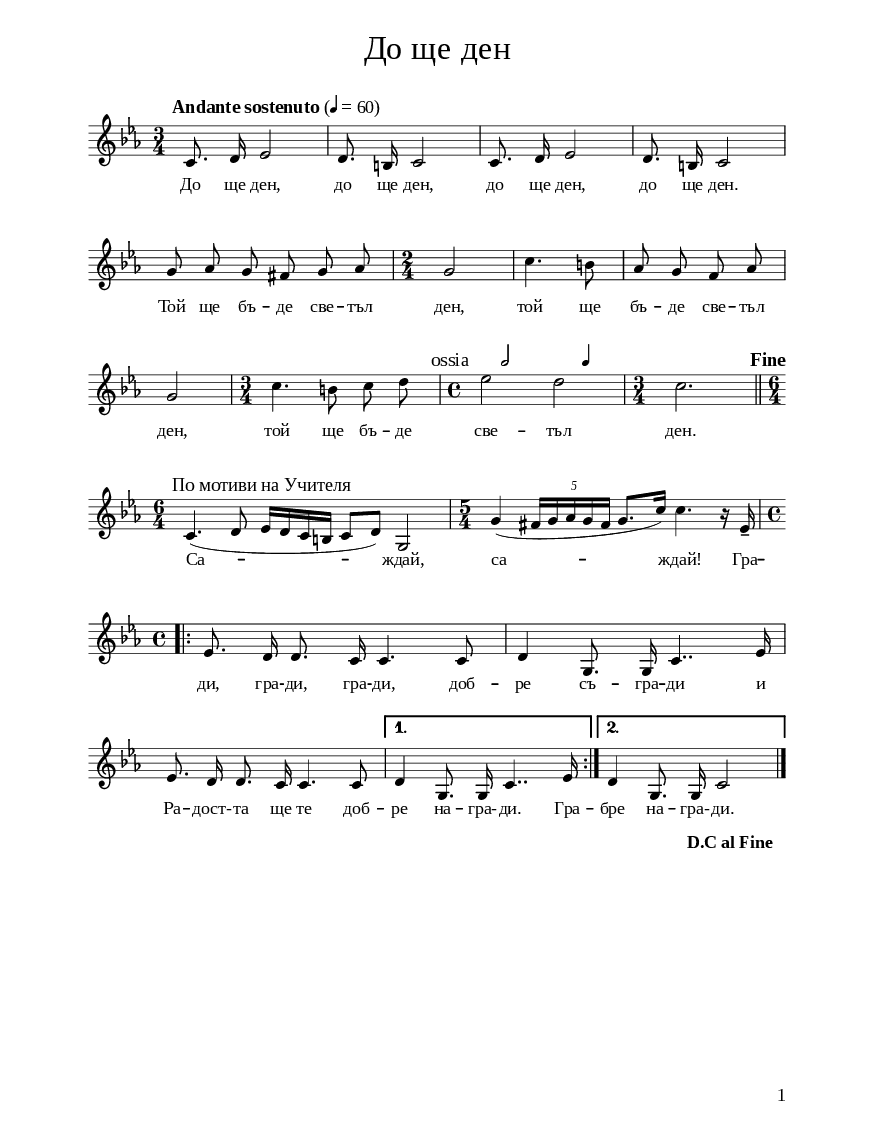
\version "2.24.2"

% include paper part and global functions
\include "include/globals.ily"

\bookpart {
  \label #'ref116
  \tocItem \markup "До ще ден"
  \include "include/bookpart-paper.ily"
  \score {
    \include "include/score-layout.ily"

    \new Voice \absolute {
      \clef treble
      \key c \minor
      \time 3/4
      \tempoFunc "Andante sostenuto" 4 "60"

      \autoBeamOff

      c'8. d'16 es'2 | d'8. b16 c'2 | c'8. d'16 es'2 |  d'8. b16 c'2 \break |

      g'8 as'8 g'8 fis'8 g'8 as'8 | \time 2/4  g'2 | c''4. b'8 | as'8 g'8 f'8 as'8 \break |

      g'2 | \time 3/4  c''4. b'8 c''8

      \tempo \markup {
        % make tempo note smaller
        \concat {
          \normal-text { "       ossia       "  }
          \fontsize #-4 \general-align #Y #DOWN \note {2} #0.8
          \normal-text { "                "  }
          \fontsize #-4 \general-align #Y #DOWN \note {4} #0.8
          "                                   Fine"
        }
      }

      d''8 | \time 4/4  es''2 d''2 | \time 3/4  | c''2. \bar "||" \break |

      \autoBeamOn

      \time 6/4  \tempo \markup {
        % make tempo note smaller
        \concat {
          \normal-text {"По мотиви на Учителя"}
        }
      } c'4. ( d'8 es'16 d'16 c'16 b16 c'8 d'8 ) g2 | \time 5/4  g'4 ( \once \override TupletBracket.stencil = ##f
      \times 4/5  {
        fis'16 g'16 as'16 g'16 fis'16
      } g'8. c''16 ) c''4. r16 es'16 -- \break |

      \autoBeamOff
      \time 4/4  \repeat volta 2 {
        es'8. d'16 d'8. c'16 c'4. c'8 | d'4 g8. g16 c'4.. es'16 \break |

        es'8. d'16 d'8. c'16 c'4. c'8 |
      }  \alternative {
        { d'4 g8. g16 c'4.. es'16 | }
        { d'4 g8. g16 c'2 }
      }
      \bar "|."
    }

    \addlyrics {
      До  ще
      ден,   до  ще   ден,   до  ще   ден,   до  ще   ден.
      Той   ще   бъ  --  де   све  --  тъл   ден,   той   ще   бъ  --
      де   све  --  тъл   ден,   той   ще   бъ  --  де   све  --  тъл
      ден.   Са  --  ждай,   са  --  ждай!   Гра  --  ди,   гра  --  ди,
      гра  --  ди,   доб  --  ре   съ  --  гра  --  ди   и   Ра  --
      "дост-"  --  та   ще   те   доб  --  ре   на  --  "гра-"  --  ди.   Гра
      --  бре   на  --  "гра-"  --  ди.
    }

    \header {
      title = \titleFunc "До ще ден" "Do šte den"
    }

    \midi{}
  } % score


  \markup \dc-one "D.C al Fine"



} % bookpart
